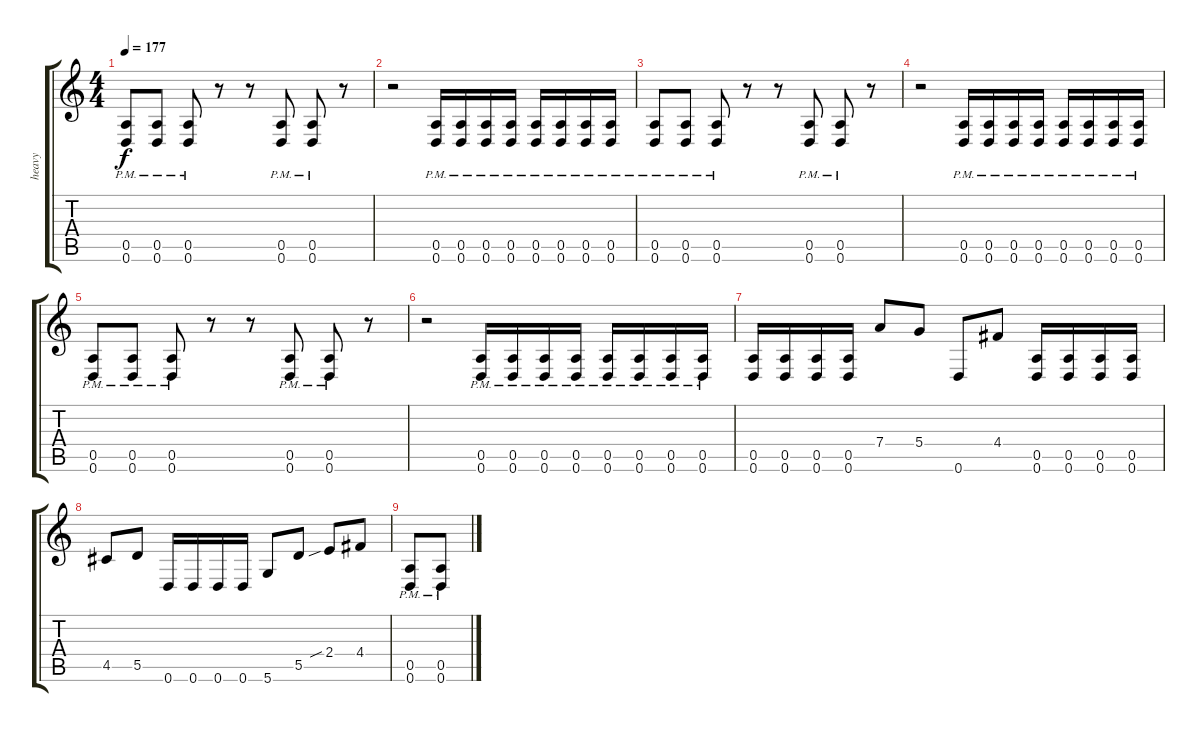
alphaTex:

\track ("heavy" "heavy") {instrument overdrivenguitar}
\staff {score tabs}
\tuning (E4 B3 G3 D3 A2 D2) {hide}
\ts (4 4)
\tempo 177
\clef g2
\ks c
(0.5{pm} 0.6{pm}).8{dy f} (0.5{pm} 0.6{pm}).8 (0.5{pm} 0.6{pm}).8 r.8 r.8 (0.5{pm} 0.6{pm}).8 (0.5{pm} 0.6{pm}).8 r.8 |
r.2 (0.5{pm} 0.6{pm}).16 (0.5{pm} 0.6{pm}).16 (0.5{pm} 0.6{pm}).16 (0.5{pm} 0.6{pm}).16 (0.5{pm} 0.6{pm}).16 (0.5{pm} 0.6{pm}).16 (0.5{pm} 0.6{pm}).16 (0.5{pm} 0.6{pm}).16 |
(0.5{pm} 0.6{pm}).8 (0.5{pm} 0.6{pm}).8 (0.5{pm} 0.6{pm}).8 r.8 r.8 (0.5{pm} 0.6{pm}).8 (0.5{pm} 0.6{pm}).8 r.8 |
r.2 (0.5{pm} 0.6{pm}).16 (0.5{pm} 0.6{pm}).16 (0.5{pm} 0.6{pm}).16 (0.5{pm} 0.6{pm}).16 (0.5{pm} 0.6{pm}).16 (0.5{pm} 0.6{pm}).16 (0.5{pm} 0.6{pm}).16 (0.5{pm} 0.6{pm}).16 |
(0.5{pm} 0.6{pm}).8 (0.5{pm} 0.6{pm}).8 (0.5{pm} 0.6{pm}).8 r.8 r.8 (0.5{pm} 0.6{pm}).8 (0.5{pm} 0.6{pm}).8 r.8 |
r.2 (0.5{pm} 0.6{pm}).16 (0.5{pm} 0.6{pm}).16 (0.5{pm} 0.6{pm}).16 (0.5{pm} 0.6{pm}).16 (0.5{pm} 0.6{pm}).16 (0.5{pm} 0.6{pm}).16 (0.5{pm} 0.6{pm}).16 (0.5{pm} 0.6{pm}).16 |
(0.5 0.6).16 (0.5 0.6).16 (0.5 0.6).16 (0.5 0.6).16 7.4.8 5.4.8 0.6.8 4.4.8 (0.5 0.6).16 (0.5 0.6).16 (0.5 0.6).16 (0.5 0.6).16 |
4.5.8 5.5.8 0.6.16 0.6.16 0.6.16 0.6.16 5.6.8 5.5.8 2.4{sib}.8 4.4.8 |
(0.5{pm} 0.6{pm}).8 (0.5{pm} 0.6{pm}).8
